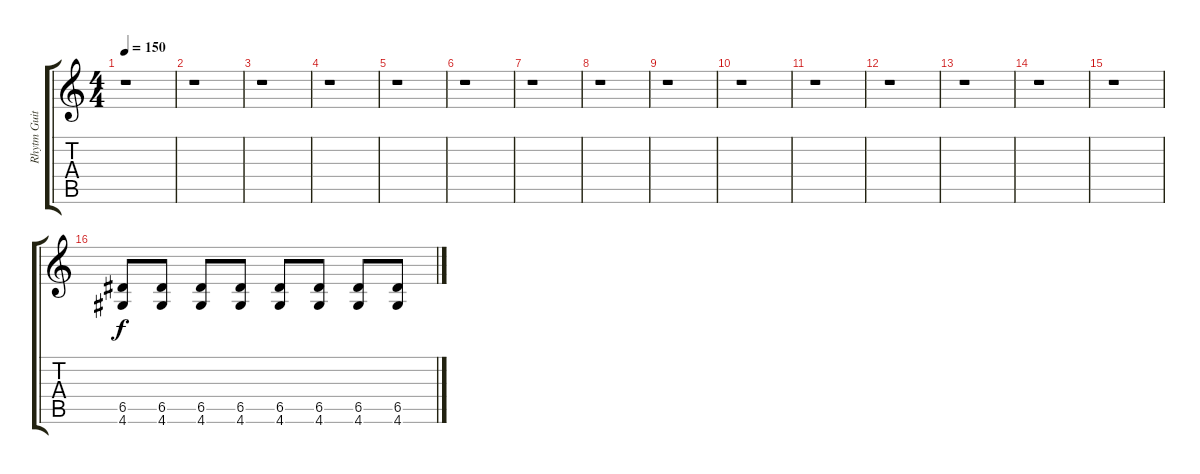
\track ("Rhytm Guitar" "Rhytm Guit") {instrument distortionguitar}
\staff {score tabs}
\tuning (E4 B3 G3 D3 A2 E2) {hide}
\ts (4 4)
\tempo 150
\clef g2
\ks c
r.1{dy f} |
r.1 |
r.1 |
r.1 |
r.1 |
r.1 |
r.1 |
r.1 |
r.1 |
r.1 |
r.1 |
r.1 |
r.1 |
r.1 |
r.1 |
(6.5 4.6).8 (6.5 4.6).8 (6.5 4.6).8 (6.5 4.6).8 (6.5 4.6).8 (6.5 4.6).8 (6.5 4.6).8 (6.5 4.6).8
